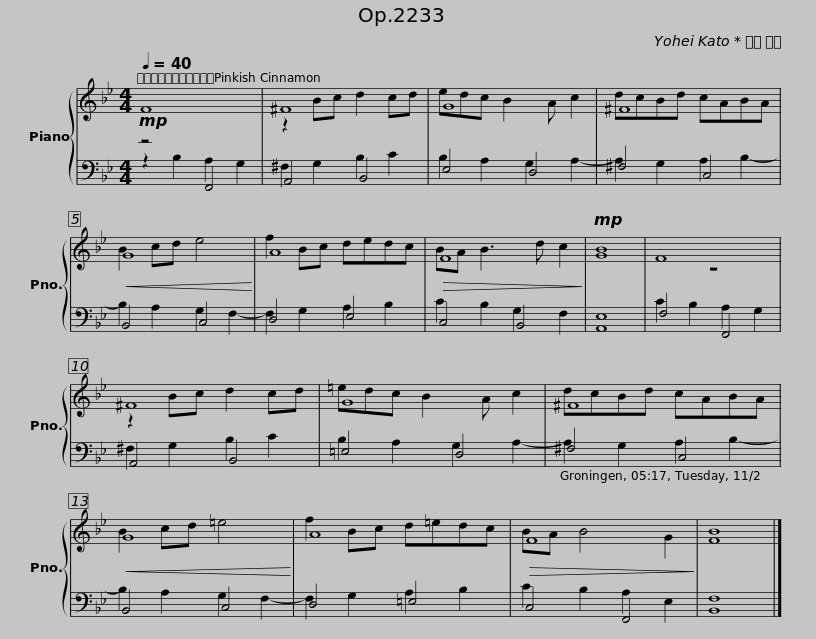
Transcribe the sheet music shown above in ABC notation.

X:1
%%score { ( 1 4 ) | ( 2 3 ) }
L:1/8
Q:1/4=40
M:4/4
I:linebreak $
K:Bb
V:1 treble
V:4 treble
V:2 bass
V:3 bass
V:1
!mp! F8 | ^F8 | G8 | ^F8 |!<(! G8!<)! |$ %5
 A8 |!>(! F8!>)! |!mp! G8 | F8 | ^F8 | %10
 G8 |$ ^F8 |!<(! G8!<)! | A8 |!>(! F8!>)! | %15
 F8 |] %16
V:2
 z4 F,,4 | A,,4 B,,4 | E,4 D,4 | ^F,4 C,4 | B,,4 C,4 |$ %5
 D,4 E,4 | C,4 B,,4 | A,,8 | F,4 F,,4 | A,,4 B,,4 | %10
 =E,4 D,4 |$ ^F,4 C,4 | B,,4 C,4 | D,4 =E,4 | C,4 F,,4 | %15
 B,,8 |] %16
V:3
 z2 B,2 A,2 G,2 | ^F,2 G,2 B,2 C2 | B,2 A,2 G,2 A,2- | A,2 G,2 A,2 B,2- | B,2 A,2 G,2 F,2- |$ %5
 F,2 G,2 A,2 B,2 | C2 B,2 G,2 F,2 | E,8 | C2 B,2 A,2 G,2 | ^F,2 G,2 B,2 C2 | %10
 B,2 A,2 G,2 A,2- |$ A,2 G,2 A,2 B,2- | B,2 A,2 G,2 F,2- | F,2 G,2 A,2 B,2 | C2 B,2 A,2 E,2 | %15
 F,8 |] %16
V:4
 x8 | z2 Bc d2 cd | edc B2 A c2 | dcBd cABA | B2 cd e4 |$ %5
 f2 Bc dedc | BA B3 d c2 | B8 | z8 | z2 Bc d2 cd | %10
 =edc B2 A c2 |$ dcBd cABA | B2 cd =e4 | f2 Bc d=edc | BA B4 G2 | %15
 B8 |] %16
